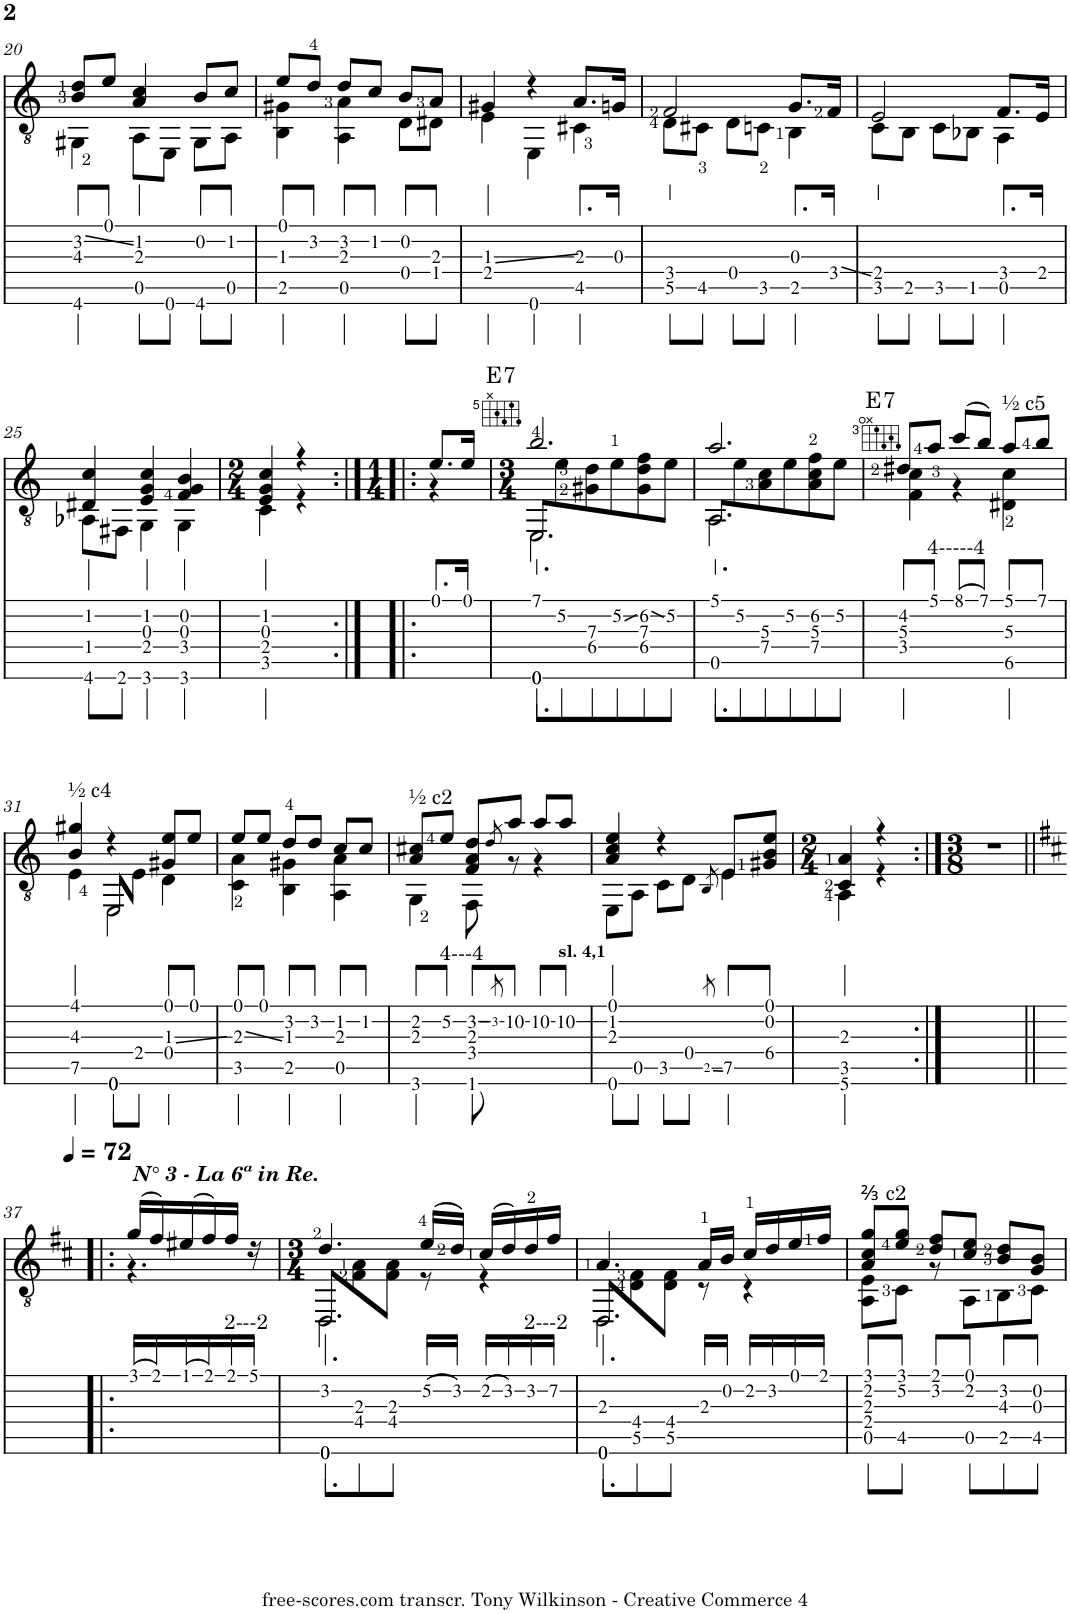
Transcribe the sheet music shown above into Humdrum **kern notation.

**kern	**kern	**harte
*part2	*part1	*part1
*staff2	*staff1	*
*I"Chitarra classica (Intavolatura)	*I"Chitarra 7-corde	*
!!LO:PB:g=z
*	*clefGv2	*
*k[]	*k[]	*
*M3/4	*M3/4	*
=20	=20	=20
*^	*^	*
8B/ 8d/L	4GG#X\	8B/ 8d/L	4GG#X\	.
8e/J	.	8e/J	.	.
4A/ 4c/	8AA\L	4A/ 4c/	8AA\L	.
.	8EE\J	.	8EE\J	.
8B/L	8GG#\L	8B/L	8GG#\L	.
8c/J	8AA\J	8c/J	8AA\J	.
=21	=21	=21	=21	=21
8e/L	4BB\ 4G#X\	8e/L	4BB\ 4G#X\	.
8d/J	.	8d/J	.	.
8d/L	4AA\ 4A\	8d/L	4AA\ 4A\	.
8c/J	.	8c/J	.	.
8B/L	8D\L	8B/L	8D\L	.
8A/J	8D#X\J	8A/J	8D#X\J	.
=22	=22	=22	=22	=22
4G#X/	4E\	4G#X/	4E\	.
4r	4EE\	4r	4EE\	.
8.A/L	4C#X\	8.A/L	4C#X\	.
16Gn/Jk	.	16Gn/Jk	.	.
=23	=23	=23	=23	=23
2F/	8D\L	2F/	8D\L	.
.	8C#X\J	.	8C#X\J	.
.	8D\L	.	8D\L	.
.	8Cn\J	.	8Cn\J	.
8.G/L	4BB\	8.G/L	4BB\	.
16F/Jk	.	16F/Jk	.	.
=24	=24	=24	=24	=24
2E/	8C\L	2E/	8C\L	.
.	8BB\J	.	8BB\J	.
.	8C\L	.	8C\L	.
.	8BB-X\J	.	8BB-X\J	.
8.F/L	4AA\	8.F/L	4AA\	.
16E/Jk	.	16E/Jk	.	.
!!LO:LB:g=z	!!
=25	=25	=25	=25	=25
4D#X/ 4c/	8AA-X\L	4D#X/ 4c/	8AA-X\L	.
.	8FF#X\J	.	8FF#X\J	.
4E/ 4G/ 4c/	4GG\	4E/ 4G/ 4c/	4GG\	.
4F/ 4G/ 4B/	4GG\	4F/ 4G/ 4B/	4GG\	.
=26	=26	=26	=26	=26
*M2/4	*	*M2/4	*	*
4E/ 4G/ 4c/	4C\	4E/ 4G/ 4c/	4C\	.
4r	4r	4r	4r	.
=27:|!|:	=27:|!|:	=27:|!|:	=27:|!|:	=27:|!|:
*M1/4	*	*M1/4	*	*
8.e/L	4r	8.e/L	4r	.
16e/Jk	.	16e/Jk	.	.
*v	*v	*	*	*
*	*v	*v	*
=28	=28	=28
*M3/4	*M3/4	*
*^	*^	*
!	!LO:N:head=open	!	!LO:N:head=open	!LO:H:kt=7
*	*^	*	*^	*
2.b/	8EE\L	2.EE\	2.b/	8EE/L	2.EE\	E:7
.	8e\	.	.	8e\	.	.
.	8G#X\ 8d\	.	.	8G#X\ 8d\	.	.
.	8e\	.	.	8e\	.	.
.	8G#\ 8d\ 8f\	.	.	8G#\ 8d\ 8f\	.	.
.	8e\J	.	.	8e\J	.	.
=29	=29	=29	=29	=29	=29	=29
!	!LO:N:head=open	!	!	!LO:N:head=open	!	!
2.a/	8AA\L	2.AA\	2.a/	8AA/L	2.AA\	.
.	8e\	.	.	8e\	.	.
.	8A\ 8c\	.	.	8A\ 8c\	.	.
.	8e\	.	.	8e\	.	.
.	8A\ 8c\ 8f\	.	.	8A\ 8c\ 8f\	.	.
.	8e\J	.	.	8e\J	.	.
*	*v	*v	*	*	*	*
*	*	*	*v	*v	*
=30	=30	=30	=30	=30
!	!	!	!	!LO:H:kt=7
8d#X/L	4F\ 4c\	8d#X/L	4F\ 4c\	E:7
!LO:TX:a:t=4-----4	!	!	!	!
8a/J	.	8a/J	.	.
(8cc/L	4r	(8cc/L	4r	.
8b/J)	.	8b/J)	.	.
!	!	!LO:TX:a:t=½ c5	!	!
8a/L	4D#X\ 4c\	8a/L	4D#X\ 4c\	.
8b/J	.	8b/J	.	.
!!LO:LB:g=z
=31	=31	=31	=31	=31
*	*^	*	*^	*
!	!	!	!LO:TX:a:t=½ c4	!	!	!
4B/ 4g#X/	4E\	4ryy	4B/ 4g#X/	4E\	4ryy	.
!	!LO:N:head=open	!	!	!LO:N:head=open	!	!
4r	8EE\L	2EE\	4r	8EE/L	2EE\	.
.	8E\J	.	.	8E\J	.	.
8G#X/ 8e/L	4D\	.	8G#X/ 8e/L	4D\	.	.
8e/J	.	.	8e/J	.	.	.
*	*v	*v	*	*	*	*
*	*	*	*v	*v	*
=32	=32	=32	=32	=32
8e/L	4C\ 4A\	8e/L	4C\ 4A\	.
8e/J	.	8e/J	.	.
8d/L	4BB\ 4G#X\	8d/L	4BB\ 4G#X\	.
8d/J	.	8d/J	.	.
8c/L	4AA\ 4A\	8c/L	4AA\ 4A\	.
8c/J	.	8c/J	.	.
=33	=33	=33	=33	=33
!	!	!LO:TX:a:t=½ c2	!	!
8A/ 8c#X/L	4GG\	8A/ 8c#X/L	4GG\	.
!LO:TX:a:t=4---4	!	!	!	!
8e/J	.	8e/J	.	.
8F/ 8A/ 8d/L	8FF\	8F/ 8A/ 8d/L	8FF\	.
8qd/	.	8qd/	.	.
8a/J	8r	8a/J	8r	.
8a/L	4r	8a/L	4r	.
!LO:TX:a:B:t=sl. 4,1	!	!	!	!
8a/J	.	8a/J	.	.
=34	=34	=34	=34	=34
4A/ 4c/ 4e/	8EE\L	4A/ 4c/ 4e/	8EE\L	.
.	8AA\J	.	8AA\J	.
4r	8C\L	4r	8C\L	.
.	8D\J	.	8D\J	.
8qBB/	.	8qBB/	.	.
8E/L	4E\	8E/L	4E\	.
8G#X/ 8B/ 8e/J	.	8G#X/ 8B/ 8e/J	.	.
=35	=35	=35	=35	=35
*M2/4	*	*M2/4	*	*
4C/ 4A/	4AA\	4C/ 4A/	4AA\	.
4r	4r	4r	4r	.
*v	*v	*	*	*
*	*v	*v	*
=36:|!	=36:|!	=36:|!
*M3/8	*M3/8	*
4.r	4.r	.
!!LO:LB:g=z
=37!|:	=37!|:	=37!|:
*k[f#c#]	*k[f#c#]	*
*	*MM72	*
*^	*^	*
!	!	!LO:TX:a:Bi:t=N° 3 - La 6ª in Re.	!	!
(16g/LL	4.r	(16g/LL	4.r	.
16f#/)	.	16f#/)	.	.
(16e#X/	.	(16e#X/	.	.
16f#/)	.	16f#/)	.	.
!LO:TX:a:t=2---2	!	!	!	!
16f#/	.	16f#/JJ	.	.
16a/JJ	.	16r	.	.
*v	*v	*	*	*
*	*v	*v	*
=38	=38	=38
*M3/4	*M3/4	*
*^	*^	*
!	!LO:N:head=open	!	!LO:N:head=open	!
*	*^	*	*^	*
4.d/	8DD\L	2.DD\	4.d/	8DD/L	2.DD\	.
.	8F#\ 8A\	.	.	8F#\ 8A\	.	.
.	8F#\ 8A\J	.	.	8F#\ 8A\J	.	.
(16e/LL	8r	.	(16e/LL	8r	.	.
16d/JJ)	.	.	16d/JJ)	.	.	.
(16c#/LL	4r	.	(16c#/LL	4r	.	.
16d/)	.	.	16d/)	.	.	.
!LO:TX:a:t=2---2	!	!	!	!	!	!
16d/	.	.	16d/	.	.	.
16f#/JJ	.	.	16f#/JJ	.	.	.
=39	=39	=39	=39	=39	=39	=39
!	!LO:N:head=open	!	!	!LO:N:head=open	!	!
4.A/	8DD\L	2.DD\	4.A/	8DD/L	2.DD\	.
.	8D\ 8F#\	.	.	8D\ 8F#\	.	.
.	8D\ 8F#\J	.	.	8D\ 8F#\J	.	.
16A/LL	8r	.	16A/LL	8r	.	.
16B/JJ	.	.	16B/JJ	.	.	.
16c#/LL	4r	.	16c#/LL	4r	.	.
16d/	.	.	16d/	.	.	.
16e/	.	.	16e/	.	.	.
16f#/JJ	.	.	16f#/JJ	.	.	.
*	*v	*v	*	*	*	*
*	*	*	*v	*v	*
=40	=40	=40	=40	=40
!	!	!LO:TX:a:t=⅔ c2	!	!
8A/ 8c#/ 8g/L	8AA\ 8E\L	8A/ 8c#/ 8g/L	8AA\ 8E\L	.
8e/ 8g/J	8C#\J	8e/ 8g/J	8C#\J	.
8d/ 8f#/L	8r	8d/ 8f#/L	8r	.
8c#/ 8e/J	8AA\L	8c#/ 8e/J	8AA\L	.
8B/ 8d/L	8BB\	8B/ 8d/L	8BB\	.
8G/ 8B/J	8C#\J	8G/ 8B/J	8C#\J	.
*v	*v	*	*	*
*	*v	*v	*
=	=	=
*-	*-	*-
